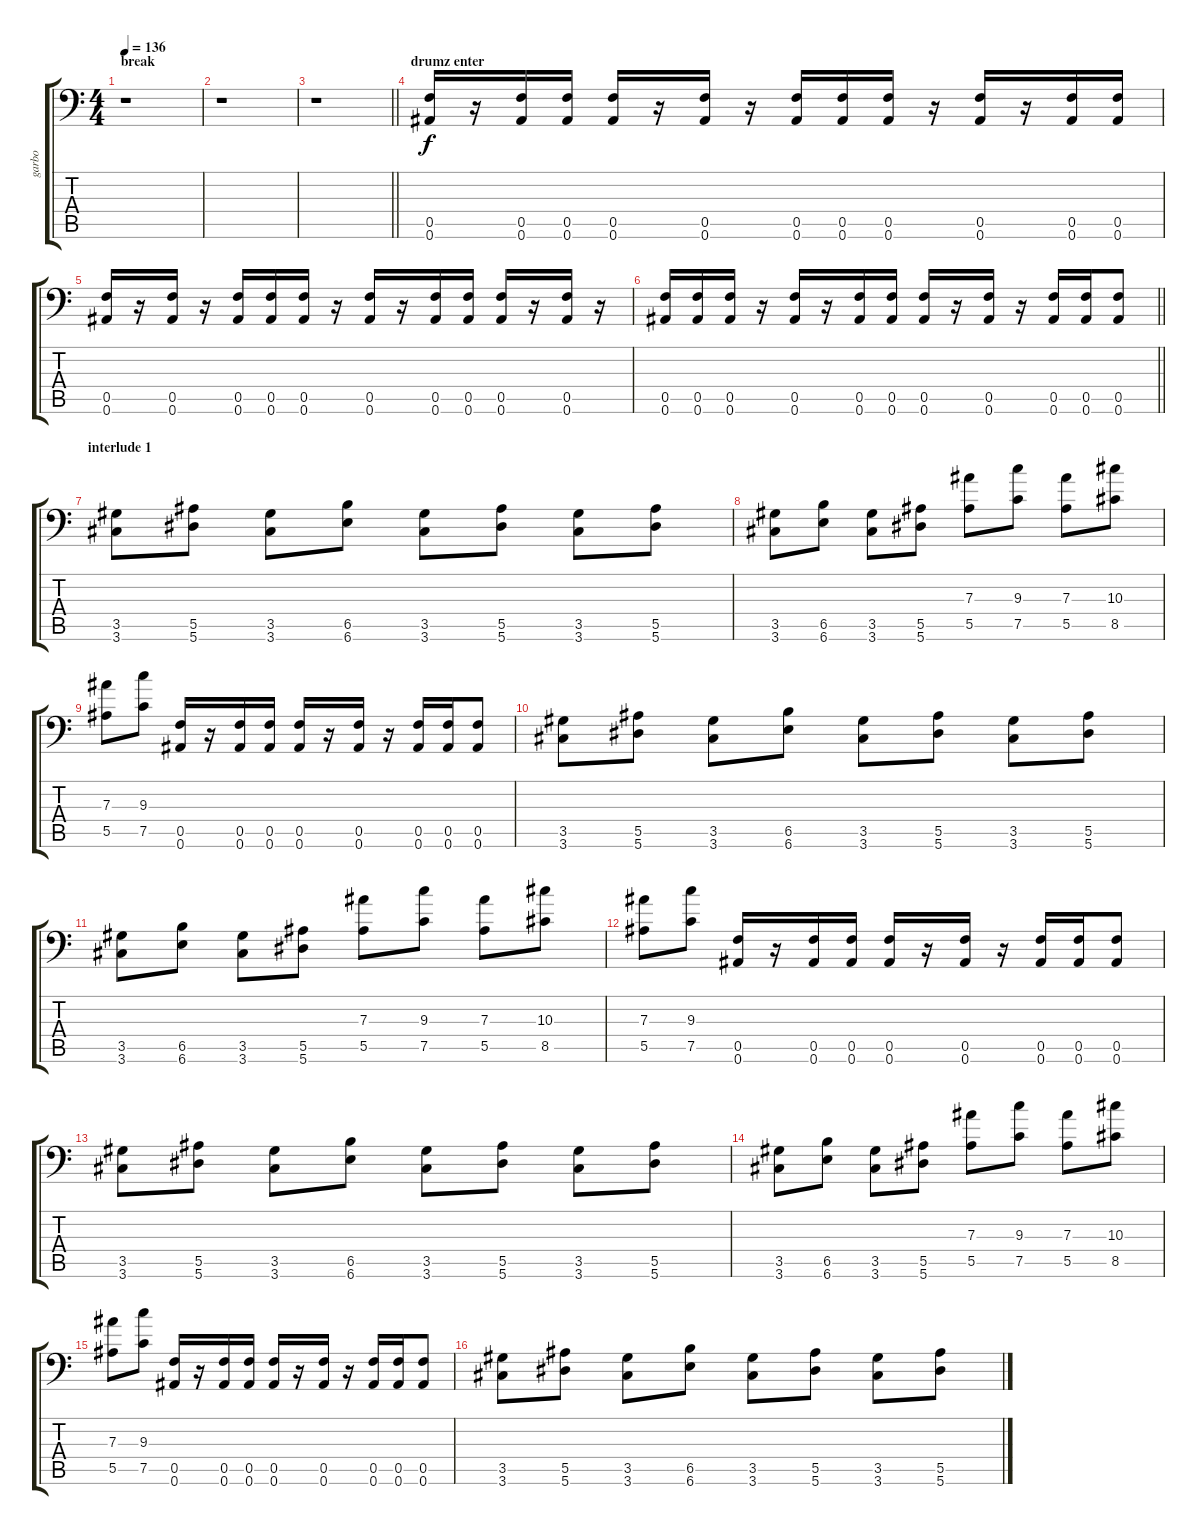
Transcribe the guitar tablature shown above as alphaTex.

\track ("garbo" "garbo") {instrument overdrivenguitar}
\staff {score tabs}
\tuning (C4 G3 Eb3 Bb2 F2 Bb1) {hide}
\ts (4 4)
\section ("" "break")
\tempo 136
\clef f4
\ks c
r.1{dy f} |
r.1 |
\barLineRight lightlight
r.1 |
\section ("" "drumz enter")
(0.5 0.6).16 r.16 (0.5 0.6).16 (0.5 0.6).16 (0.5 0.6).16 r.16 (0.5 0.6).16 r.16 (0.5 0.6).16 (0.5 0.6).16 (0.5 0.6).16 r.16 (0.5 0.6).16 r.16 (0.5 0.6).16 (0.5 0.6).16 |
(0.5 0.6).16 r.16 (0.5 0.6).16 r.16 (0.5 0.6).16 (0.5 0.6).16 (0.5 0.6).16 r.16 (0.5 0.6).16 r.16 (0.5 0.6).16 (0.5 0.6).16 (0.5 0.6).16 r.16 (0.5 0.6).16 r.16 |
\barLineRight lightlight
(0.5 0.6).16 (0.5 0.6).16 (0.5 0.6).16 r.16 (0.5 0.6).16 r.16 (0.5 0.6).16 (0.5 0.6).16 (0.5 0.6).16 r.16 (0.5 0.6).16 r.16 (0.5 0.6).16 (0.5 0.6).16 (0.5 0.6).8 |
\section ("" "interlude 1")
(3.5 3.6).8 (5.5 5.6).8 (3.5 3.6).8 (6.5 6.6).8 (3.5 3.6).8 (5.5 5.6).8 (3.5 3.6).8 (5.5 5.6).8 |
(3.5 3.6).8 (6.5 6.6).8 (3.5 3.6).8 (5.5 5.6).8 (7.3 5.5).8 (9.3 7.5).8 (7.3 5.5).8 (10.3 8.5).8 |
(7.3 5.5).8 (9.3 7.5).8 (0.5 0.6).16 r.16 (0.5 0.6).16 (0.5 0.6).16 (0.5 0.6).16 r.16 (0.5 0.6).16 r.16 (0.5 0.6).16 (0.5 0.6).16 (0.5 0.6).8 |
(3.5 3.6).8 (5.5 5.6).8 (3.5 3.6).8 (6.5 6.6).8 (3.5 3.6).8 (5.5 5.6).8 (3.5 3.6).8 (5.5 5.6).8 |
(3.5 3.6).8 (6.5 6.6).8 (3.5 3.6).8 (5.5 5.6).8 (7.3 5.5).8 (9.3 7.5).8 (7.3 5.5).8 (10.3 8.5).8 |
(7.3 5.5).8 (9.3 7.5).8 (0.5 0.6).16 r.16 (0.5 0.6).16 (0.5 0.6).16 (0.5 0.6).16 r.16 (0.5 0.6).16 r.16 (0.5 0.6).16 (0.5 0.6).16 (0.5 0.6).8 |
(3.5 3.6).8 (5.5 5.6).8 (3.5 3.6).8 (6.5 6.6).8 (3.5 3.6).8 (5.5 5.6).8 (3.5 3.6).8 (5.5 5.6).8 |
(3.5 3.6).8 (6.5 6.6).8 (3.5 3.6).8 (5.5 5.6).8 (7.3 5.5).8 (9.3 7.5).8 (7.3 5.5).8 (10.3 8.5).8 |
(7.3 5.5).8 (9.3 7.5).8 (0.5 0.6).16 r.16 (0.5 0.6).16 (0.5 0.6).16 (0.5 0.6).16 r.16 (0.5 0.6).16 r.16 (0.5 0.6).16 (0.5 0.6).16 (0.5 0.6).8 |
(3.5 3.6).8 (5.5 5.6).8 (3.5 3.6).8 (6.5 6.6).8 (3.5 3.6).8 (5.5 5.6).8 (3.5 3.6).8 (5.5 5.6).8
